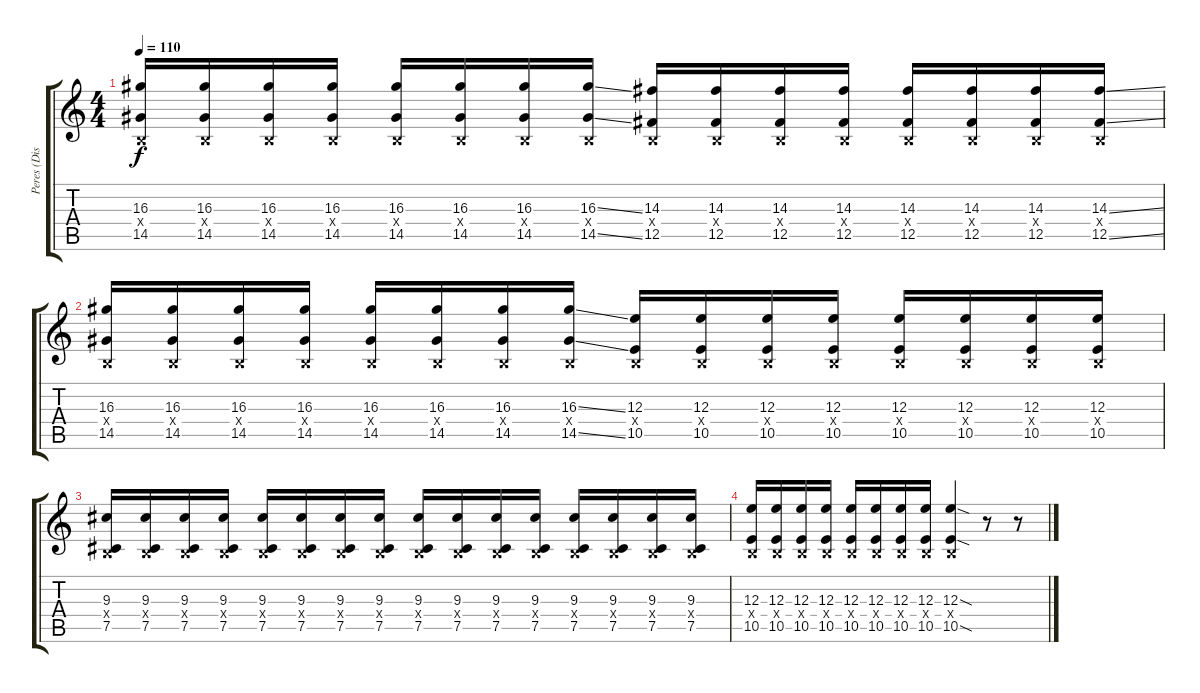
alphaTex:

\track ("Peres (Distorção)" "Peres (Dis") {instrument distortionguitar}
\staff {score tabs}
\tuning (Db4 Ab3 E3 B2 Gb2 B1) {hide}
\ts (4 4)
\tempo 110
\clef g2
\ks c
(16.3 0.4{x} 14.5).16{dy f} (16.3 0.4{x} 14.5).16 (16.3 0.4{x} 14.5).16 (16.3 0.4{x} 14.5).16 (16.3 0.4{x} 14.5).16 (16.3 0.4{x} 14.5).16 (16.3 0.4{x} 14.5).16 (16.3{ss} 0.4{x} 14.5{ss}).16 (14.3 0.4{x} 12.5).16 (14.3 0.4{x} 12.5).16 (14.3 0.4{x} 12.5).16 (14.3 0.4{x} 12.5).16 (14.3 0.4{x} 12.5).16 (14.3 0.4{x} 12.5).16 (14.3 0.4{x} 12.5).16 (14.3{ss} 0.4{x} 12.5{ss}).16 |
(16.3 0.4{x} 14.5).16 (16.3 0.4{x} 14.5).16 (16.3 0.4{x} 14.5).16 (16.3 0.4{x} 14.5).16 (16.3 0.4{x} 14.5).16 (16.3 0.4{x} 14.5).16 (16.3 0.4{x} 14.5).16 (16.3{ss} 0.4{x} 14.5{ss}).16 (12.3 0.4{x} 10.5).16 (12.3 0.4{x} 10.5).16 (12.3 0.4{x} 10.5).16 (12.3 0.4{x} 10.5).16 (12.3 0.4{x} 10.5).16 (12.3 0.4{x} 10.5).16 (12.3 0.4{x} 10.5).16 (12.3 0.4{x} 10.5).16 |
(9.3 0.4{x} 7.5).16 (9.3 0.4{x} 7.5).16 (9.3 0.4{x} 7.5).16 (9.3 0.4{x} 7.5).16 (9.3 0.4{x} 7.5).16 (9.3 0.4{x} 7.5).16 (9.3 0.4{x} 7.5).16 (9.3 0.4{x} 7.5).16 (9.3 0.4{x} 7.5).16 (9.3 0.4{x} 7.5).16 (9.3 0.4{x} 7.5).16 (9.3 0.4{x} 7.5).16 (9.3 0.4{x} 7.5).16 (9.3 0.4{x} 7.5).16 (9.3 0.4{x} 7.5).16 (9.3 0.4{x} 7.5).16 |
(12.3 0.4{x} 10.5).16 (12.3 0.4{x} 10.5).16 (12.3 0.4{x} 10.5).16 (12.3 0.4{x} 10.5).16 (12.3 0.4{x} 10.5).16 (12.3 0.4{x} 10.5).16 (12.3 0.4{x} 10.5).16 (12.3 0.4{x} 10.5).16 (12.3{sod} 0.4{x} 10.5{sod}).4 r.8 r.8
